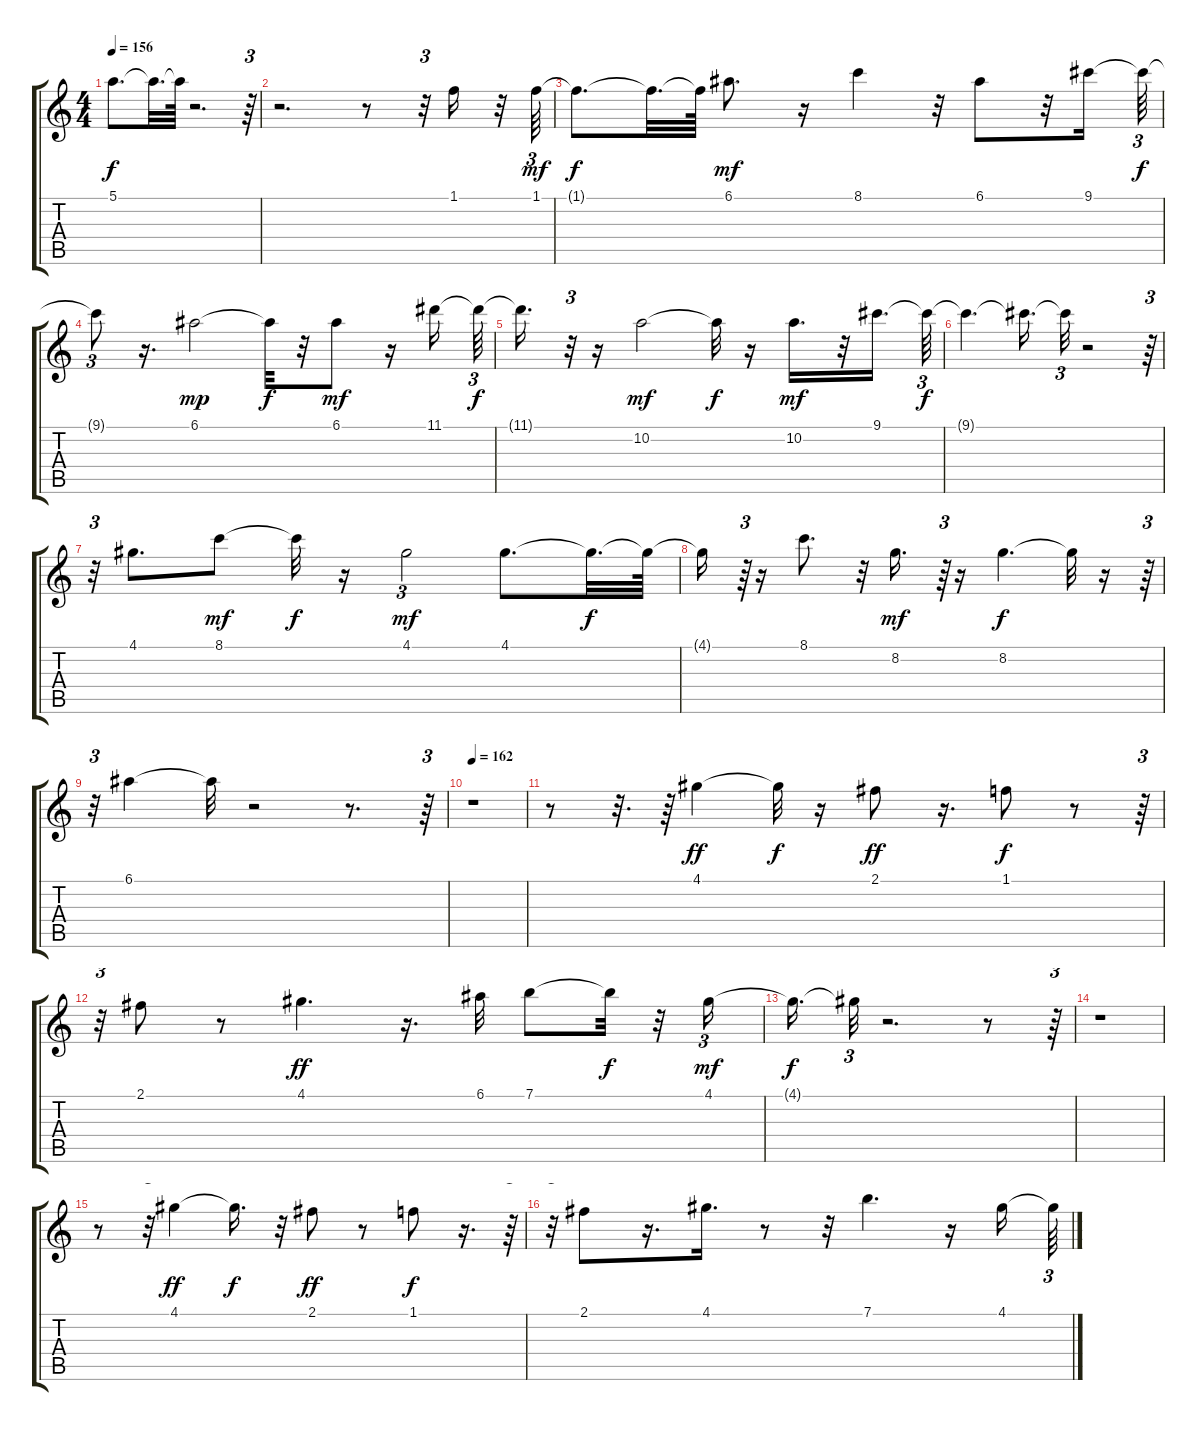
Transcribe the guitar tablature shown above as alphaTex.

\track "" {instrument electricguitarjazz}
\staff {score tabs}
\tuning (E4 B3 G3 D3 A2 E2) {hide}
\ts (4 4)
\tempo 156
\clef g2
\ks c
5.1{t}.8{d dy f} 5.1{t}.32{d} 5.1{t}.64 r.2{d} r.64{tu (3 2)} |
r.2{d} r.8 r.32{tu (3 2)} 1.1.16 r.32 1.1.64{tu (3 2) dy mf} |
1.1{t}.8{d dy f} 1.1{t}.32{d} 1.1{t}.64 6.1.8{d dy mf} r.16 8.1.4 r.32 6.1.8 r.32 9.1.16 9.1{t}.64{tu (3 2) dy f} |
9.1{t}.8{tu (3 2)} r.16{d} 6.1.2{dy mp} 6.1{t}.32{dy f} r.32 6.1.8{dy mf} r.16 11.1.16 11.1{t}.64{tu (3 2) dy f} |
11.1{t}.16{d} r.32{tu (3 2)} r.16 10.2.2{dy mf} 10.2{t}.32{dy f} r.16 10.2.16{d dy mf} r.32 9.1.16{d} 9.1{t}.64{tu (3 2) dy f} |
9.1{t}.4{d} 9.1{t}.16{d} 9.1{t}.32{tu (3 2)} r.2 r.64{tu (3 2)} |
r.32{tu (3 2)} 4.1.8{d} 8.1.8{dy mf} 8.1{t}.32{dy f} r.16 4.1.2{tu (3 2) dy mf} 4.1.8{d} 4.1{t}.32{d dy f} 4.1{t}.64 |
4.1{t}.16 r.64{tu (3 2)} r.16 8.1.8{d} r.32 8.2.16{d dy mf} r.64{tu (3 2)} r.16 8.2.4{d dy f} 8.2{t}.32 r.16 r.64{tu (3 2)} |
r.32{tu (3 2)} 6.1.4 6.1{t}.32 r.2 r.8{d} r.64{tu (3 2)} |
\tempo 162
r.1 |
r.8 r.32{d} r.64 4.1.4{dy ff} 4.1{t}.32{dy f} r.16 2.1.8{dy ff} r.16{d} 1.1.8{dy f} r.8 r.64{tu (3 2)} |
r.32{tu (3 2)} 2.1.8 r.8 4.1.4{d dy ff} r.16{d} 6.1.32 7.1.8 7.1{t}.32{dy f} r.32 4.1.16{tu (3 2) dy mf} |
4.1{t}.16{d dy f} 4.1{t}.32{tu (3 2)} r.2{d} r.8 r.64{tu (3 2)} |
r.1 |
r.8 r.32{tu (3 2)} 4.1.4{dy ff} 4.1{t}.16{d dy f} r.32 2.1.8{dy ff} r.8 1.1.8{dy f} r.16{d} r.64{tu (3 2)} |
r.32{tu (3 2)} 2.1.8 r.16{d} 4.1.16{d} r.8 r.32 7.1.4{d} r.16 4.1.16 4.1{t}.64{tu (3 2)}
